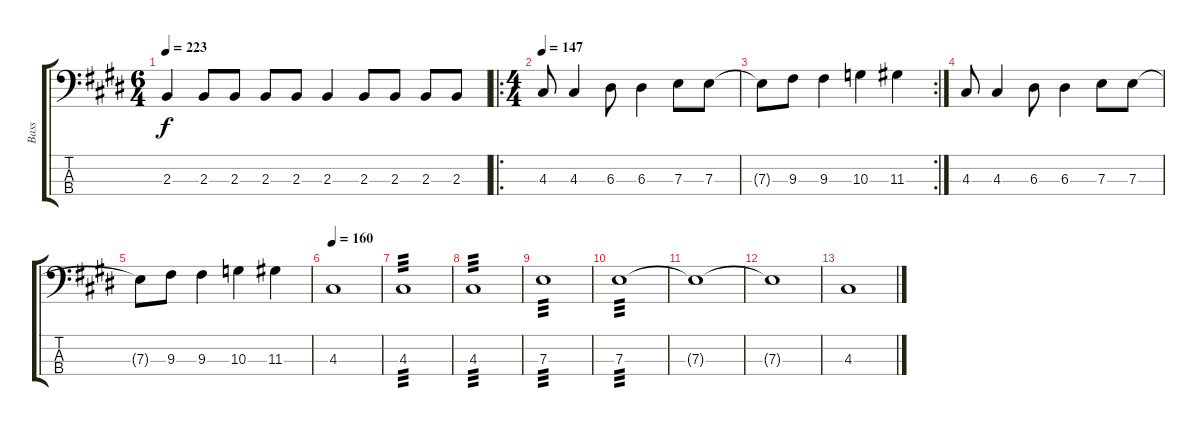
\track ("Bass" "Bass") {instrument electricbassfinger}
\staff {score tabs}
\tuning (G2 D2 A1 E1) {hide}
\ts (6 4)
\tempo 223
\clef f4
\ks e
2.3.4{dy f} 2.3.8 2.3.8 2.3.8 2.3.8 2.3.4 2.3.8 2.3.8 2.3.8 2.3.8 |
\ro
\ts (4 4)
\tempo 147
4.3.8 4.3.4 6.3.8 6.3.4 7.3.8 7.3.8 |
\rc 2
7.3{t}.8 9.3.8 9.3.4 10.3.4 11.3.4 |
4.3.8 4.3.4 6.3.8 6.3.4 7.3.8 7.3.8 |
7.3{t}.8 9.3.8 9.3.4 10.3.4 11.3.4 |
\tempo 160
4.3.1 |
4.3.1{tp 3} |
4.3.1{tp 3} |
7.3.1{tp 3} |
7.3.1{tp 3} |
7.3{t}.1 |
7.3{t}.1 |
4.3.1
